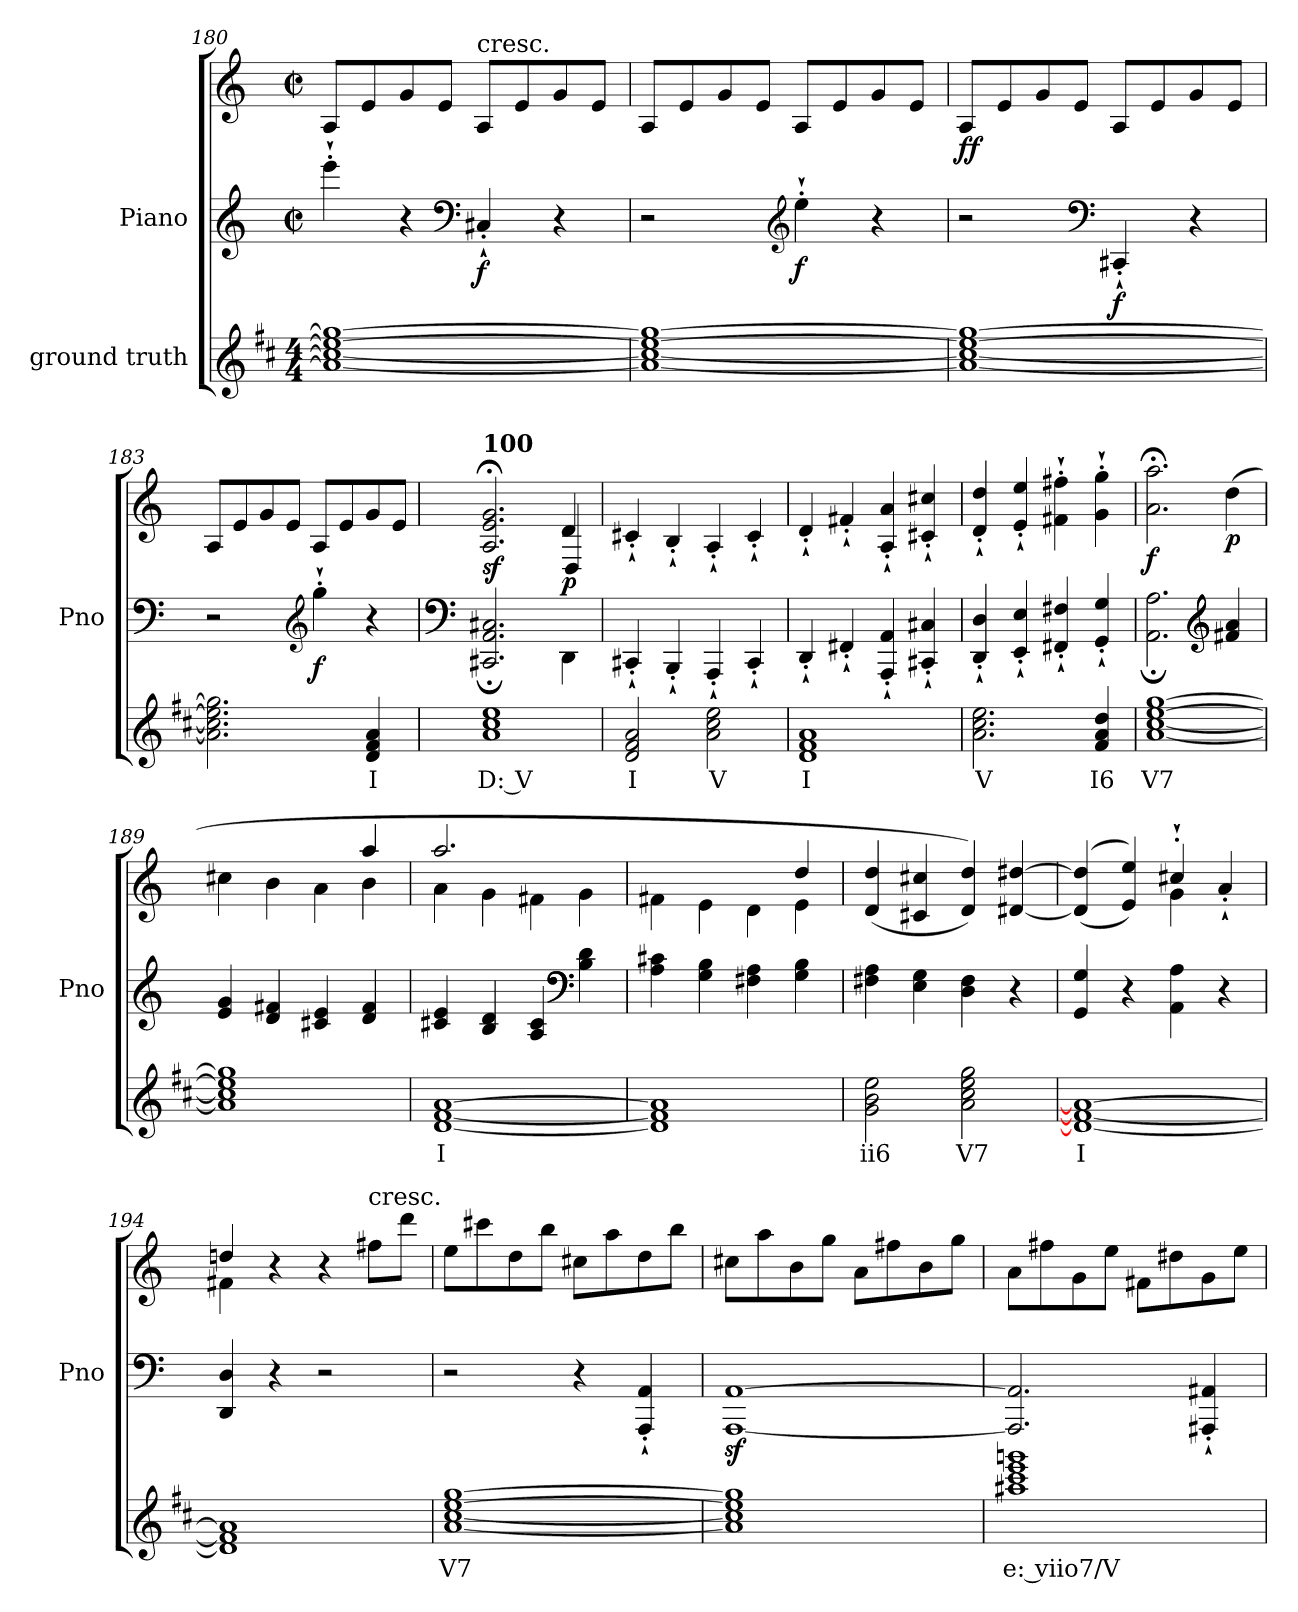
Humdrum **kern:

**kern	**text	**kern	**kern	**dynam
*part2	*part2	*part1	*part1	*part1
*staff3	*staff3	*staff2	*staff1	*staff1/2
*I"ground truth	*	*I"Piano	*	*
*	*	*I'Pno	*	*
*	*	*clefG2	*clefG2	*
*k[f#c#]	*	*k[]	*k[]	*
*D:	*	*C:	*C:	*
*M4/4	*	*M2/2	*M2/2	*
*	*	*met(c|)	*met(c|)	*
=180	=180	=180	=180	=180
1a_ 1cc#_ 1ee_ 1gg_	.	4eee'`\	8A/L	.
.	.	.	8e/	.
.	.	4r	8g/	.
.	.	.	8e/J	.
*	*	*clefF4	*	*
!	!	!	!LO:TX:a:t=cresc.	!
!	!	!	!	!LO:DY:b=2
.	.	4C#X'`/	8A/L	f
.	.	.	8e/	.
.	.	4r	8g/	.
.	.	.	8e/J	.
=181	=181	=181	=181	=181
1a_ 1cc#_ 1ee_ 1gg_	.	2r	8A/L	.
.	.	.	8e/	.
.	.	.	8g/	.
.	.	.	8e/J	.
*	*	*clefG2	*	*
!	!	!	!	!LO:DY:b=2
.	.	4ee'`\	8A/L	f
.	.	.	8e/	.
.	.	4r	8g/	.
.	.	.	8e/J	.
=182	=182	=182	=182	=182
!	!	!	!	!LO:DY:b
1a_ 1cc#_ 1ee_ 1gg_	.	2r	8A/L	ff
.	.	.	8e/	.
.	.	.	8g/	.
.	.	.	8e/J	.
*	*	*clefF4	*	*
!	!	!	!	!LO:DY:b=2
.	.	4CC#X'`/	8A/L	f
.	.	.	8e/	.
.	.	4r	8g/	.
.	.	.	8e/J	.
!!LO:LB:g=z
=183	=183	=183	=183	=183
2.a] 2.cc#] 2.ee] 2.gg]	.	2r	8A/L	.
.	.	.	8e/	.
.	.	.	8g/	.
.	.	.	8e/J	.
*	*	*clefG2	*	*
!	!	!	!	!LO:DY:b=2
.	.	4gg'`\	8A/L	f
.	.	.	8e/	.
4d 4f# 4a	I	4r	8g/	.
.	.	.	8e/J	.
=184	=184	=184	=184	=184
*	*	*clefF4	*	*
*	*	*^	*^	*
!	!	!	!	!LO:TX:a:B:t=100	!	!
!	!	!	!	!	!	!LO:DY:b
1a 1cc# 1ee	D: V	2.ryy	2.CC#X/; 2.AA/; 2.C#X/;	2.A/;< 2.e/;< 2.g/;<	2.ryy	sf
!	!	!	!	!	!	!LO:DY:b
.	.	4ryy	4DD\	4d/	4D/	p
*	*	*v	*v	*	*	*
*	*	*	*v	*v	*
=185	=185	=185	=185	=185
2d 2f# 2a	I	4CC#'`/	4c#'`/	.
.	.	4BBB'`/	4B'`/	.
2a 2cc# 2ee	V	4AAA'`/	4A'`/	.
.	.	4CC#'`/	4c#'`/	.
=186	=186	=186	=186	=186
1d 1f# 1a	I	4DD'`/	4d'`/	.
.	.	4FF#'`/	4f#'`/	.
.	.	4AAA/'` 4AA/'`	4A/'` 4a/'`	.
.	.	4CC#/'` 4C#/'`	4c#/'` 4cc#/'`	.
=187	=187	=187	=187	=187
2.a 2.cc# 2.ee	V	4DD/'` 4D/'`	4d/'` 4dd/'`	.
.	.	4EE/'` 4E/'`	4e/'` 4ee/'`	.
.	.	4FF#/'` 4F#/'`	4f#\'` 4ff#\'`	.
4f# 4a 4dd	I6	4GG/'` 4G/'`	4g\'` 4gg\'`	.
=188	=188	=188	=188	=188
*	*	*^	*^	*
!	!	!	!	!	!	!LO:DY:b
[1a [1cc# [1ee [1gg	V7	2.ryy	2.AA\;< 2.A\;<	2.a\;< 2.aa\;<	2.ryy	f
*	*	*clefG2	*	*	*	*
!	!	!	!	!	!	!LO:DY:b
.	.	4ryy	4f#/ 4a/	4raayy	(<4dd\	p
=189	=189	=189	=189	=189	=189	=189
1a] 1cc#] 1ee] 1gg]	.	2.ryy	4e/ 4g/	4cc#\	2.ryy	.
.	.	.	4d/ 4f#/	4b\	.	.
.	.	.	4c#/ 4e/	4a\	.	.
.	.	4ryy	4d/ 4f#/	4b\	4aa/	.
!!LO:LB:g=z	!!
=190	=190	=190	=190	=190	=190	=190
[1d [1f# [1a	I	2.ryy	4c#/ 4e/	4a\	2.aa/	.
.	.	.	4B/ 4d/	4g\	.	.
.	.	.	4A/ 4c#/	4f#\	.	.
*	*	*clefF4	*	*	*	*
.	.	4ryy	4B\ 4d\	4g\	4ryy	.
=191	=191	=191	=191	=191	=191	=191
1d] 1f#] 1a]	.	2.ryy	4A\ 4c#\	4f#\	2.ryy	.
.	.	.	4G\ 4B\	4e\	.	.
.	.	.	4F#\ 4A\	4d\	.	.
.	.	4ryy	4G\ 4B\	4e\	4dd/	.
*	*	*v	*v	*	*	*
*	*	*	*v	*v	*
=192	=192	=192	=192	=192
2g 2b 2ee	ii6	4F#\ 4A\	(<4d/ 4dd/	.
.	.	4E\ 4G\	4c#/ 4cc#/	.
2a 2cc# 2ee 2gg	V7	4D\ 4F#\	4d/ 4dd/))	.
.	.	4r	[4d#X/ [4dd#X/	.
=193	=193	=193	=193	=193
*	*	*^	*^	*
1d_ 1f#_ 1a_	I	2ryy	4GG/ 4G/	(>(>4d#/] 4dd#/]	2ryy	.
.	.	.	4r	4e/ 4ee/))	.	.
.	.	4ryy	4AA\ 4A\	4cc#'`/	4g\	.
.	.	4ryy	4r	4a'`/	4ryy	.
=194	=194	=194	=194	=194	=194	=194
1d] 1f#] 1a]	.	4ryy	4DD/ 4D/	4ddn/	4f#\	.
.	.	2.ryy	4r	4r	2.ryy	.
.	.	.	2r	4r	.	.
!	!	!	!	!LO:TX:a:t=cresc.	!	!
.	.	.	.	8ff#\L	.	.
.	.	.	.	8ddd\J	.	.
*	*	*v	*v	*	*	*
*	*	*	*v	*v	*
=195	=195	=195	=195	=195
[1a [1cc# [1ee [1gg	V7	2r	8ee\L	.
.	.	.	8ccc#\	.
.	.	.	8dd\	.
.	.	.	8bb\J	.
.	.	4r	8cc#\L	.
.	.	.	8aa\	.
.	.	4AAA/'` 4AA/'`	8dd\	.
.	.	.	8bb\J	.
=196	=196	=196	=196	=196
1a] 1cc#] 1ee] 1gg]	.	[1AAAz< [1AAz<	8cc#\L	.
.	.	.	8aa\	.
.	.	.	8b\	.
.	.	.	8gg\J	.
.	.	.	8a\L	.
.	.	.	8ff#\	.
.	.	.	8b\	.
.	.	.	8gg\J	.
!!LO:LB:g=z
=197	=197	=197	=197	=197
1aa#X 1ccc# 1eee 1gggn	e: viio7/V	2.AAA/] 2.AA/]	8a\L	.
.	.	.	8ff#\	.
.	.	.	8g\	.
.	.	.	8ee\J	.
.	.	.	8f#\L	.
.	.	.	8dd#X\	.
.	.	4AAA#X/'` 4AA#X/'`	8g\	.
.	.	.	8ee\J	.
=	=	=	=	=
*-	*-	*-	*-	*-
